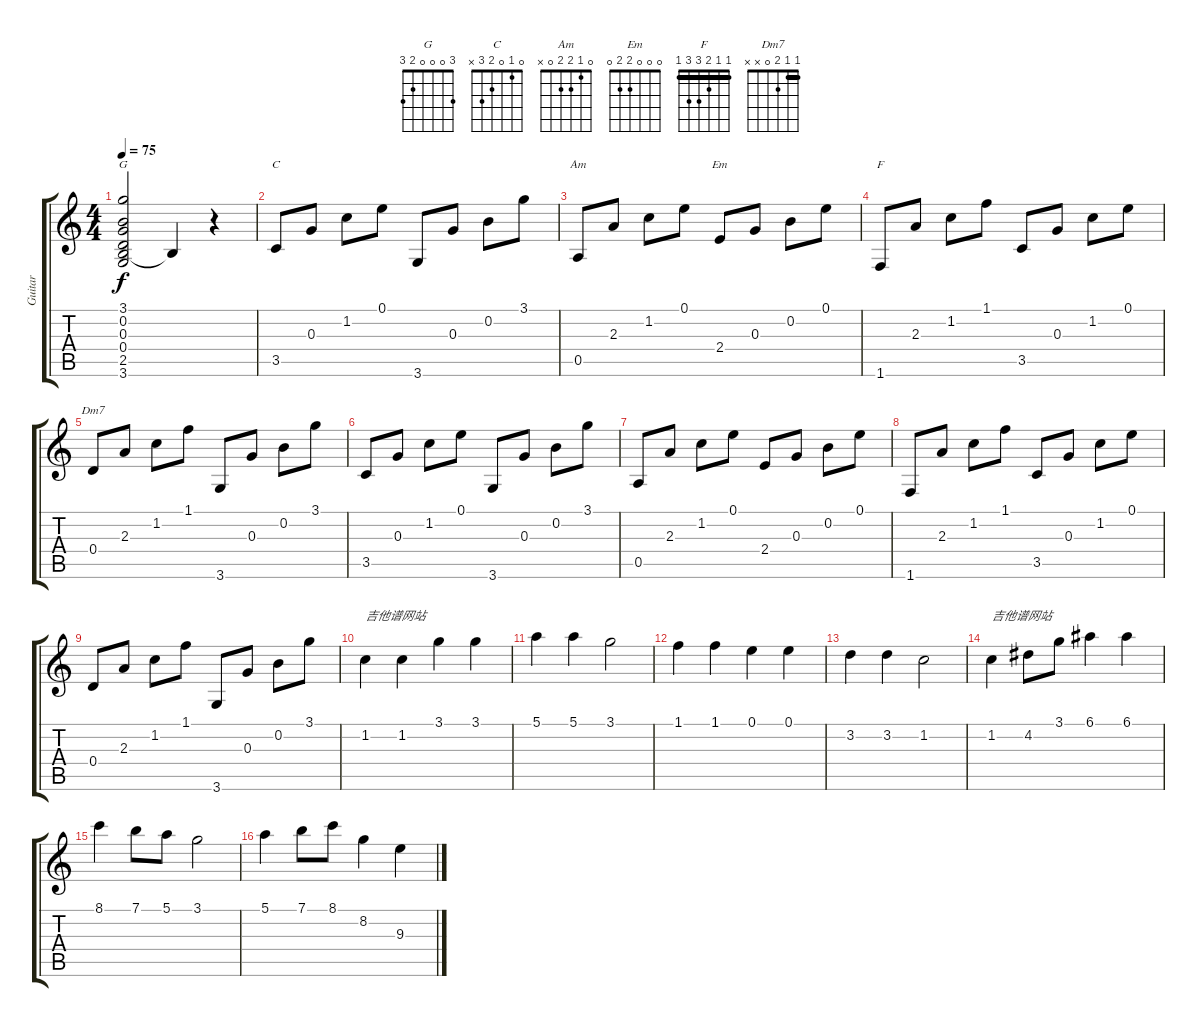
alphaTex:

\track ("Guitar" "Guitar") {instrument acousticguitarnylon}
\staff {score tabs}
\tuning (E4 B3 G3 D3 A2 E2) {hide}
\chord ("G" 3 0 0 0 2 3)
\chord ("C" 0 1 0 2 3 x)
\chord ("Am" 0 1 2 2 0 x)
\chord ("Em" 0 0 0 2 2 0)
\chord ("F" 1 1 2 3 3 1) {barre 1}
\chord ("Dm7" 1 1 2 0 x x) {barre 1}
\ts (4 4)
\tempo 75
\clef g2
\ks c
(3.1 0.2 0.3 0.4 2.5 3.6).2{ch "G" dy f} 2.5{t}.4 r.4 |
3.5.8{ch "C"} 0.3.8 1.2.8 0.1.8 3.6.8 0.3.8 0.2.8 3.1.8 |
0.5.8{ch "Am"} 2.3.8 1.2.8 0.1.8 2.4.8{ch "Em"} 0.3.8 0.2.8 0.1.8 |
1.6.8{ch "F"} 2.3.8 1.2.8 1.1.8 3.5.8 0.3.8 1.2.8 0.1.8 |
0.4.8{ch "Dm7"} 2.3.8 1.2.8 1.1.8 3.6.8 0.3.8 0.2.8 3.1.8 |
3.5.8 0.3.8 1.2.8 0.1.8 3.6.8 0.3.8 0.2.8 3.1.8 |
0.5.8 2.3.8 1.2.8 0.1.8 2.4.8 0.3.8 0.2.8 0.1.8 |
1.6.8 2.3.8 1.2.8 1.1.8 3.5.8 0.3.8 1.2.8 0.1.8 |
0.4.8 2.3.8 1.2.8 1.1.8 3.6.8 0.3.8 0.2.8 3.1.8 |
1.2.4{txt "吉他谱网站"} 1.2.4 3.1.4 3.1.4 |
5.1.4 5.1.4 3.1.2 |
1.1.4 1.1.4 0.1.4 0.1.4 |
3.2.4 3.2.4 1.2.2 |
1.2.4{txt "吉他谱网站"} 4.2.8 3.1.8 6.1.4 6.1.4 |
8.1.4 7.1.8 5.1.8 3.1.2 |
5.1.4 7.1.8 8.1.8 8.2.4 9.3.4
